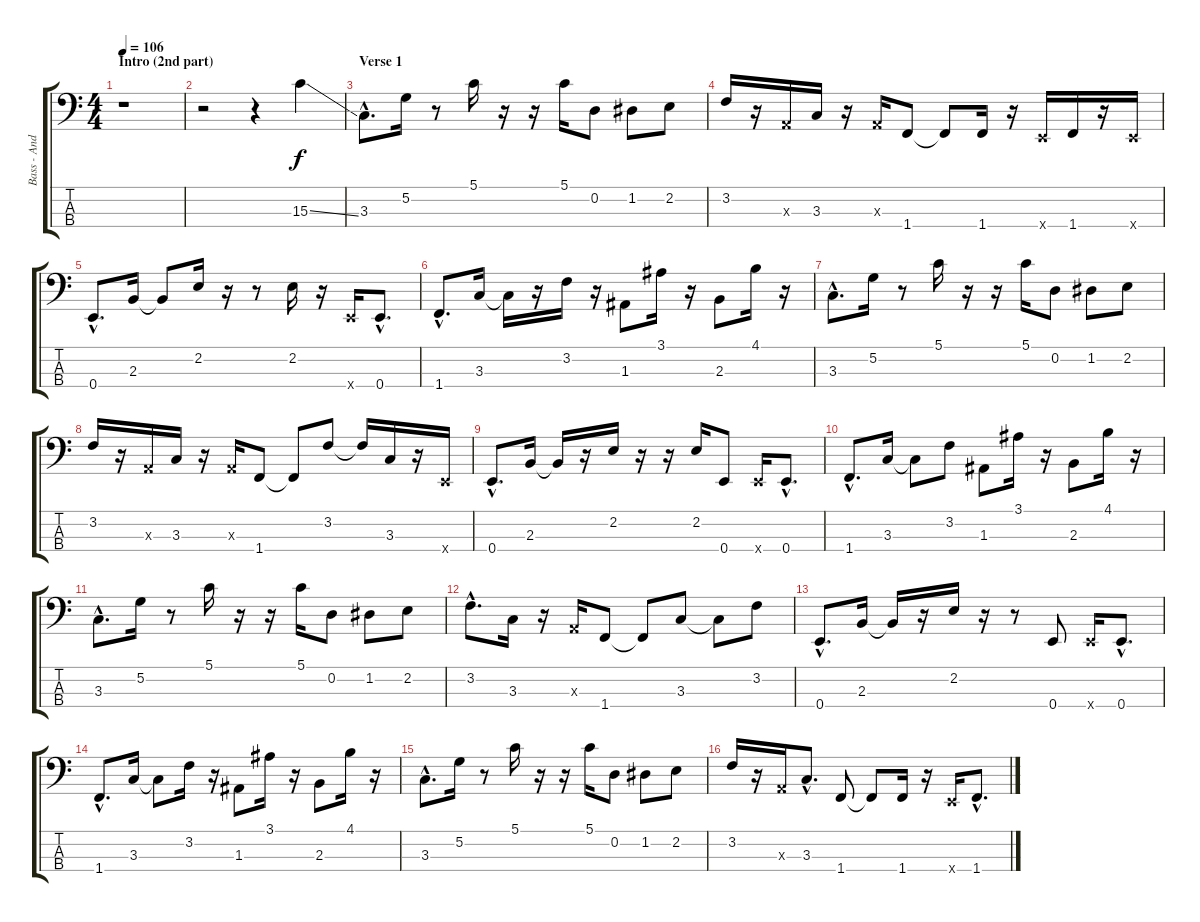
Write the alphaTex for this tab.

\track ("Bass - Andrew Levy" "Bass - And") {instrument electricbassfinger}
\staff {score tabs}
\tuning (G2 D2 A1 E1) {hide}
\ts (4 4)
\section ("" "Intro (2nd part)")
\tempo 106
\clef f4
\ks c
r.1{dy f instrument electricbassfinger} |
r.2 r.4 15.3{ss}.4 |
\section ("" "Verse 1")
3.3{hac}.8{d} 5.2.16 r.8 5.1.16 r.16 r.16 5.1.16 0.2.8 1.2.8 2.2.8 |
3.2.16 r.16 0.3{x}.16 3.3.16 r.16 0.3{x}.16 1.4.8 1.4{t}.8 1.4.16 r.16 0.4{x}.16 1.4.16 r.16 0.4{x}.16 |
0.4{hac}.8{d} 2.3.16 2.3{t}.8 2.2.16 r.16 r.8 2.2.16 r.16 0.4{x}.16 0.4{hac}.8{d} |
1.4{hac}.8{d} 3.3.16 3.3{t}.16 r.16 3.2.16 r.16 1.3.8 3.1.16 r.16 2.3.8 4.1.16 r.16 |
3.3{hac}.8{d} 5.2.16 r.8 5.1.16 r.16 r.16 5.1.16 0.2.8 1.2.8 2.2.8 |
3.2.16 r.16 0.3{x}.16 3.3.16 r.16 0.3{x}.16 1.4.8 1.4{t}.8 3.2.8 3.2{t}.16 3.3.16 r.16 0.4{x}.16 |
0.4{hac}.8{d} 2.3.16 2.3{t}.16 r.16 2.2.16 r.16 r.16 2.2.16 0.4.8 0.4{x}.16 0.4{hac}.8{d} |
1.4{hac}.8{d} 3.3.16 3.3{t}.8 3.2.8 1.3.8 3.1.16 r.16 2.3.8 4.1.16 r.16 |
3.3{hac}.8{d} 5.2.16 r.8 5.1.16 r.16 r.16 5.1.16 0.2.8 1.2.8 2.2.8 |
3.2{hac}.8{d} 3.3.16 r.16 0.3{x}.16 1.4.8 1.4{t}.8 3.3.8 3.3{t}.8 3.2.8 |
0.4{hac}.8{d} 2.3.16 2.3{t}.16 r.16 2.2.16 r.16 r.8 0.4.8 0.4{x}.16 0.4{hac}.8{d} |
1.4{hac}.8{d} 3.3.16 3.3{t}.8 3.2.16 r.16 1.3.8 3.1.16 r.16 2.3.8 4.1.16 r.16 |
3.3{hac}.8{d} 5.2.16 r.8 5.1.16 r.16 r.16 5.1.16 0.2.8 1.2.8 2.2.8 |
3.2.16 r.16 0.3{x}.16 3.3{hac}.8{d} 1.4.8 1.4{t}.8 1.4.16 r.16 0.4{x}.16 1.4{hac}.8{d}
